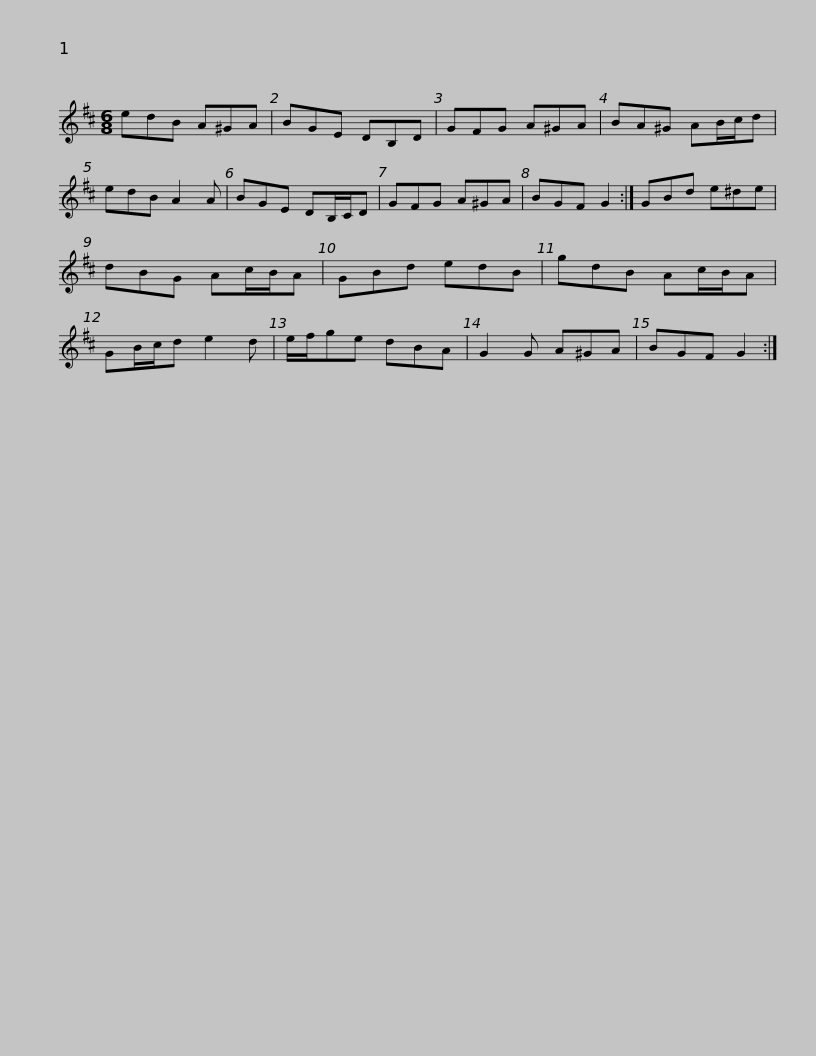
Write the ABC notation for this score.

X:1
L:1/8
M:6/8
I:linebreak $
K:D
V:1 treble
V:1
 edB A^GA | BGE DB,D | GFG A^GA | BA^G AB/c/d | edB A2 A | %5
 BGE DB,/C/D |$ GFG A^GA | BGF G2 :| GBd e^de | dBG Ac/B/A | %10
 GBd edB | gdB Ac/B/A | GB/c/d e2 d |$ e/f/ge dBA | G2 G A^GA | %15
 BGF G2 :| %16
